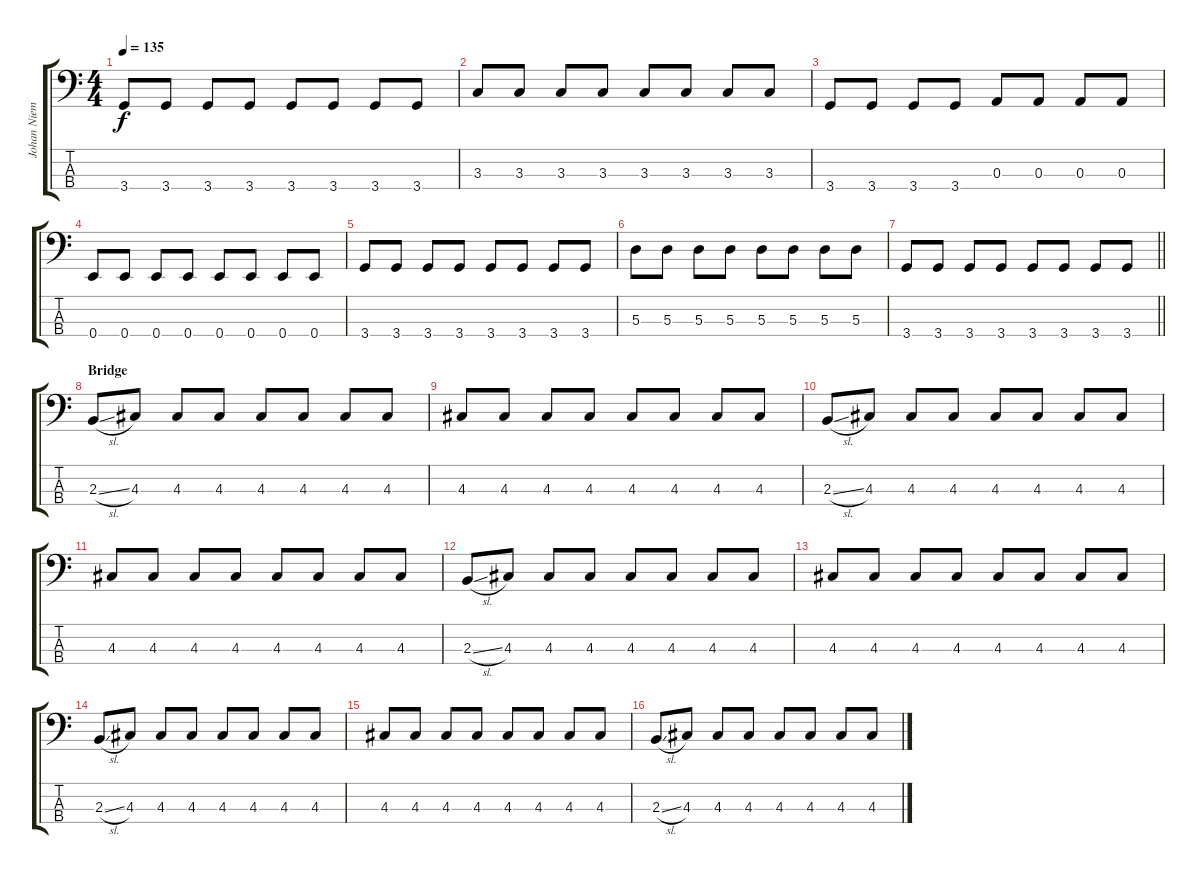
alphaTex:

\track ("Johan Niemann" "Johan Niem") {instrument electricbassfinger}
\staff {score tabs}
\tuning (G2 D2 A1 E1) {hide}
\ts (4 4)
\tempo 135
\clef f4
\ks c
3.4.8{dy f} 3.4.8 3.4.8 3.4.8 3.4.8 3.4.8 3.4.8 3.4.8 |
3.3.8 3.3.8 3.3.8 3.3.8 3.3.8 3.3.8 3.3.8 3.3.8 |
3.4.8 3.4.8 3.4.8 3.4.8 0.3.8 0.3.8 0.3.8 0.3.8 |
0.4.8 0.4.8 0.4.8 0.4.8 0.4.8 0.4.8 0.4.8 0.4.8 |
3.4.8 3.4.8 3.4.8 3.4.8 3.4.8 3.4.8 3.4.8 3.4.8 |
5.3.8 5.3.8 5.3.8 5.3.8 5.3.8 5.3.8 5.3.8 5.3.8 |
\barLineRight lightlight
3.4.8 3.4.8 3.4.8 3.4.8 3.4.8 3.4.8 3.4.8 3.4.8 |
\section ("" "Bridge")
2.3{sl}.8 4.3.8 4.3.8 4.3.8 4.3.8 4.3.8 4.3.8 4.3.8 |
4.3.8 4.3.8 4.3.8 4.3.8 4.3.8 4.3.8 4.3.8 4.3.8 |
2.3{sl}.8 4.3.8 4.3.8 4.3.8 4.3.8 4.3.8 4.3.8 4.3.8 |
4.3.8 4.3.8 4.3.8 4.3.8 4.3.8 4.3.8 4.3.8 4.3.8 |
2.3{sl}.8 4.3.8 4.3.8 4.3.8 4.3.8 4.3.8 4.3.8 4.3.8 |
4.3.8 4.3.8 4.3.8 4.3.8 4.3.8 4.3.8 4.3.8 4.3.8 |
2.3{sl}.8 4.3.8 4.3.8 4.3.8 4.3.8 4.3.8 4.3.8 4.3.8 |
4.3.8 4.3.8 4.3.8 4.3.8 4.3.8 4.3.8 4.3.8 4.3.8 |
2.3{sl}.8 4.3.8 4.3.8 4.3.8 4.3.8 4.3.8 4.3.8 4.3.8
